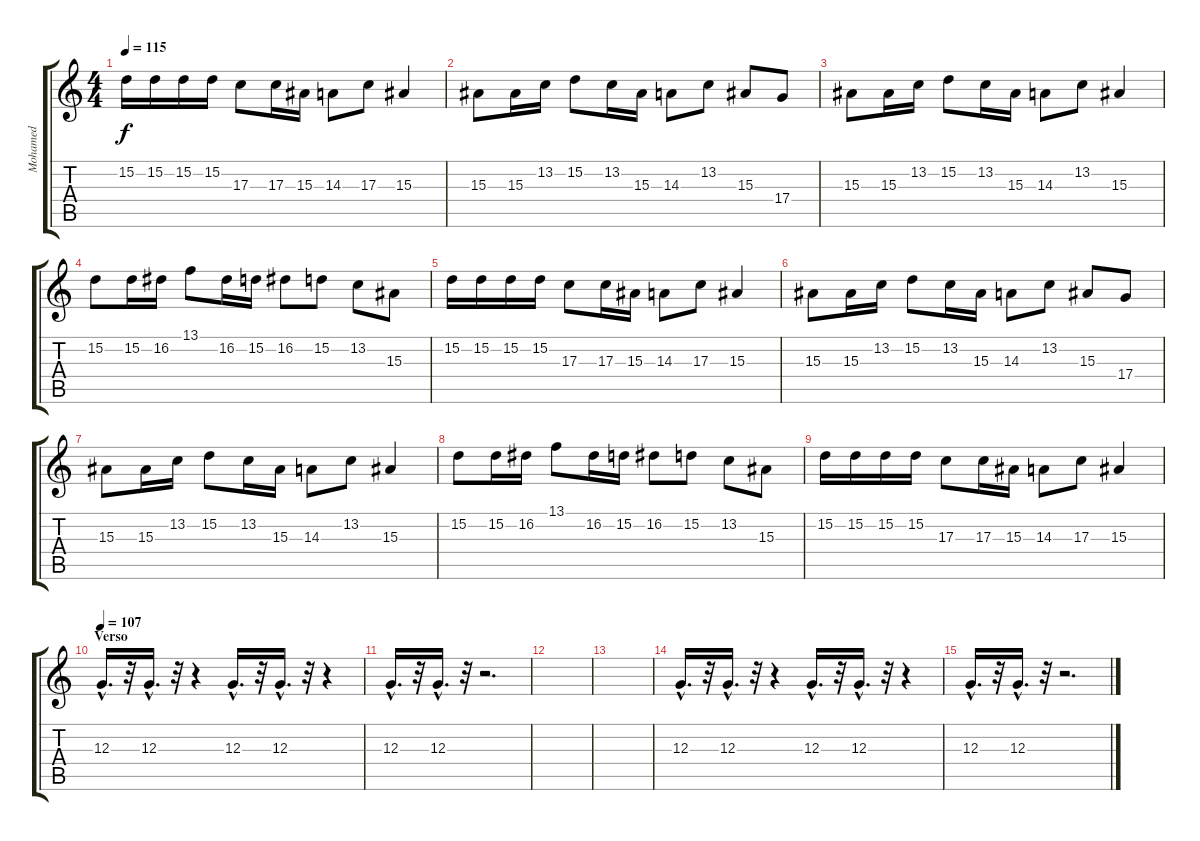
\track ("Mohamed" "Mohamed") {instrument violin}
\staff {score tabs}
\tuning (E4 B3 G3 D3 A2 E2) {hide}
\ts (4 4)
\tempo 115
\clef g2
\ks c
15.2.16{dy f} 15.2.16 15.2.16 15.2.16 17.3.8 17.3.16 15.3.16 14.3.8 17.3.8 15.3.4 |
15.3.8 15.3.16 13.2.16 15.2.8 13.2.16 15.3.16 14.3.8 13.2.8 15.3.8 17.4.8 |
15.3.8 15.3.16 13.2.16 15.2.8 13.2.16 15.3.16 14.3.8 13.2.8 15.3.4 |
15.2.8 15.2.16 16.2.16 13.1.8 16.2.16 15.2.16 16.2.8 15.2.8 13.2.8 15.3.8 |
15.2.16 15.2.16 15.2.16 15.2.16 17.3.8 17.3.16 15.3.16 14.3.8 17.3.8 15.3.4 |
15.3.8 15.3.16 13.2.16 15.2.8 13.2.16 15.3.16 14.3.8 13.2.8 15.3.8 17.4.8 |
15.3.8 15.3.16 13.2.16 15.2.8 13.2.16 15.3.16 14.3.8 13.2.8 15.3.4 |
15.2.8 15.2.16 16.2.16 13.1.8 16.2.16 15.2.16 16.2.8 15.2.8 13.2.8 15.3.8 |
15.2.16 15.2.16 15.2.16 15.2.16 17.3.8 17.3.16 15.3.16 14.3.8 17.3.8 15.3.4 |
\section ("" "Verso")
\tempo 107
12.3{hac}.16{d volume 12} r.32 12.3{hac}.16{d} r.32 r.4 12.3{hac}.16{d} r.32 12.3{hac}.16{d} r.32 r.4 |
12.3{hac}.16{d} r.32 12.3{hac}.16{d} r.32 r.2{d} |
|
|
12.3{hac}.16{d} r.32 12.3{hac}.16{d} r.32 r.4 12.3{hac}.16{d} r.32 12.3{hac}.16{d} r.32 r.4 |
12.3{hac}.16{d} r.32 12.3{hac}.16{d} r.32 r.2{d}
